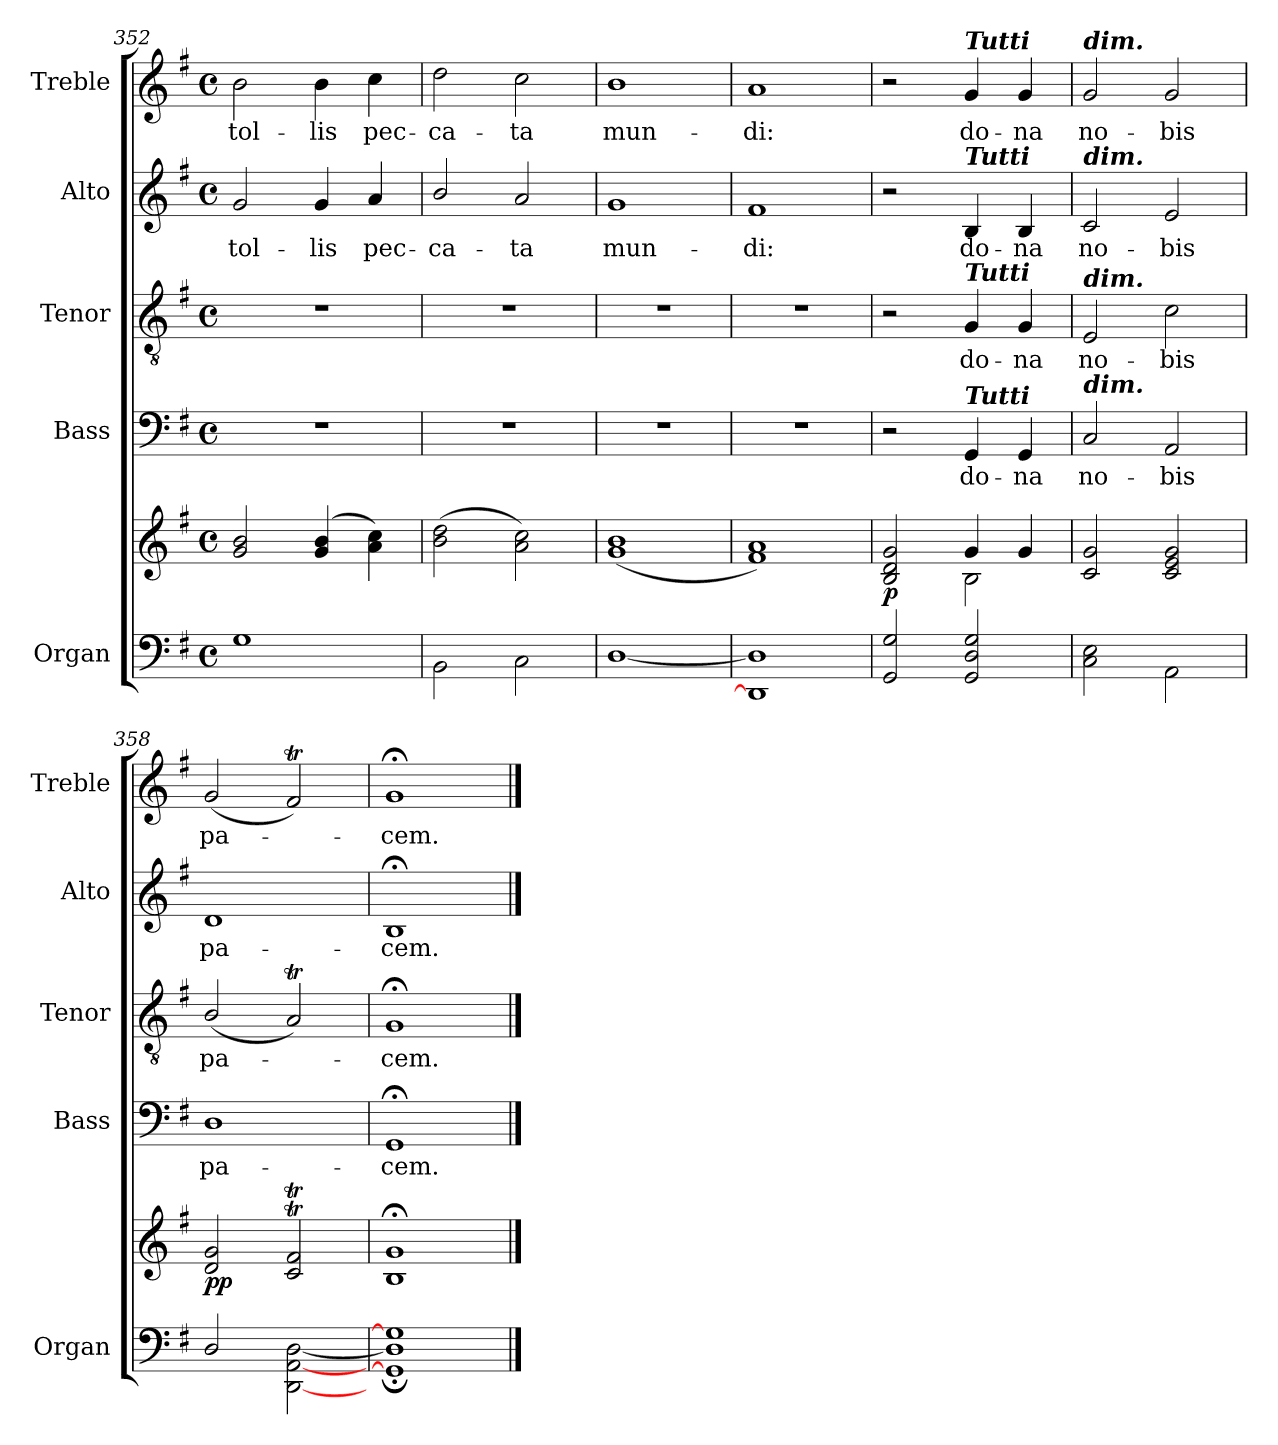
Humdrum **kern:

**kern	**kern	**dynam	**kern	**text	**kern	**text	**kern	**text	**kern	**text
*part5	*part5	*part5	*part4	*part4	*part3	*part3	*part2	*part2	*part1	*part1
*staff6	*staff5	*staff5/6	*staff4	*staff4	*staff3	*staff3	*staff2	*staff2	*staff1	*staff1
*I"Organ	*	*	*I"Bass	*	*I"Tenor	*	*I"Alto	*	*I"Treble	*
*I'Organ	*	*	*I'Bass	*	*I'Tenor	*	*I'Alto	*	*I'Treble	*
*clefF4	*clefG2	*	*clefF4	*	*clefGv2	*	*clefG2	*	*clefG2	*
*k[f#]	*k[f#]	*	*k[f#]	*	*k[f#]	*	*k[f#]	*	*k[f#]	*
*G:	*G:	*	*G:	*	*G:	*	*G:	*	*G:	*
*M4/4	*M4/4	*	*M4/4	*	*M4/4	*	*M4/4	*	*M4/4	*
*met(c)	*met(c)	*	*met(c)	*	*met(c)	*	*met(c)	*	*met(c)	*
=352	=352	=352	=352	=352	=352	=352	=352	=352	=352	=352
*^	*	*	*	*	*	*	*	*	*	*
!	!	!	!	!	!	!	!	!	!LO:LY:b	!	!LO:LY:b
1ryy	1G	2g 2b	.	1r	.	1r	.	2g	tol-	2b	tol-
!	!	!	!	!	!	!	!	!	!LO:LY:b	!	!LO:LY:b
.	.	(<4g 4b	.	.	.	.	.	4g	-lis	4b	-lis
!	!	!	!	!	!	!	!	!	!LO:LY:b	!	!LO:LY:b
.	.	4a 4cc)	.	.	.	.	.	4a	pec-	4cc	pec-
=353	=353	=353	=353	=353	=353	=353	=353	=353	=353	=353	=353
!	!	!	!	!	!	!	!	!	!LO:LY:b	!	!LO:LY:b
1ryy	2BB	(>2b 2dd	.	1r	.	1r	.	2b/	-ca-	2dd	-ca-
!	!	!	!	!	!	!	!	!	!LO:LY:b	!	!LO:LY:b
.	2C	2a 2cc)	.	.	.	.	.	2a	-ta	2cc	-ta
=354	=354	=354	=354	=354	=354	=354	=354	=354	=354	=354	=354
!	!	!	!	!	!	!	!	!	!LO:LY:b	!	!LO:LY:b
1ryy	[1D	(<1g 1b	.	1r	.	1r	.	1g	mun-	1b	mun-
=355	=355	=355	=355	=355	=355	=355	=355	=355	=355	=355	=355
!	!	!	!	!	!	!	!	!	!LO:LY:b	!	!LO:LY:b
1ryy	1DD] 1D]	1f# 1a)	.	1r	.	1r	.	1f#	-di:	1a	-di:
=356	=356	=356	=356	=356	=356	=356	=356	=356	=356	=356	=356
*	*	*^	*	*	*	*	*	*	*	*	*
!	!	!	!	!LO:DY:b	!	!	!	!	!	!	!	!
2ryy	2GG 2G	2B 2d 2g	2ryy	p	2r	.	2r	.	2r	.	2r	.
!	!	!	!	!	!	!	!	!	!	!	!LO:TX:a:Bi:t=Tutti	!
!	!	!	!	!	!	!	!	!	!LO:TX:a:Bi:t=Tutti	!	!	!
!	!	!	!	!	!	!	!LO:TX:a:Bi:t=Tutti	!	!	!	!	!
!	!	!	!	!	!LO:TX:a:Bi:t=Tutti	!	!	!	!	!	!	!
!	!	!	!	!	!	!LO:LY:b	!	!LO:LY:b	!	!LO:LY:b	!	!LO:LY:b
2ryy	2GG 2D 2G	4g	2B\	.	4GG	do-	4G	do-	4B	do-	4g	do-
!	!	!	!	!	!	!LO:LY:b	!	!LO:LY:b	!	!LO:LY:b	!	!LO:LY:b
.	.	4g	.	.	4GG	-na	4G	-na	4B	-na	4g	-na
*	*	*v	*v	*	*	*	*	*	*	*	*	*
=357	=357	=357	=357	=357	=357	=357	=357	=357	=357	=357	=357
!	!	!	!	!	!	!	!	!	!	!LO:TX:a:Bi:t=dim.	!
!	!	!	!	!	!	!	!	!LO:TX:a:Bi:t=dim.	!	!	!
!	!	!	!	!	!	!LO:TX:a:Bi:t=dim.	!	!	!	!	!
!	!	!	!	!LO:TX:a:Bi:t=dim.	!	!	!	!	!	!	!
!	!	!	!	!	!LO:LY:b	!	!LO:LY:b	!	!LO:LY:b	!	!LO:LY:b
1ryy	2C 2E	2c 2g	.	2C	no-	2E	no-	2c	no-	2g	no-
!	!	!	!	!	!LO:LY:b	!	!LO:LY:b	!	!LO:LY:b	!	!LO:LY:b
.	2AA	2c 2e 2g	.	2AA	-bis	2c	-bis	2e	-bis	2g	-bis
=358	=358	=358	=358	=358	=358	=358	=358	=358	=358	=358	=358
!	!	!	!LO:DY:b	!	!LO:LY:b	!	!LO:LY:b	!	!LO:LY:b	!	!LO:LY:b
1ryy	2D/	2d 2g	pp	1D	pa-	(<2B/	pa-	1d	pa-	(<2g	pa-
.	[2DD [2AA [2D	2cT 2f#T	.	.	.	2AT)	.	.	.	2f#t)	.
=359	=359	=359	=359	=359	=359	=359	=359	=359	=359	=359	=359
!	!	!	!	!	!LO:LY:b	!	!LO:LY:b	!	!LO:LY:b	!	!LO:LY:b
1ryy	1GG]; 1D]; 1G];	1B;< 1g;<	.	1GG;<	-cem.	1G;<	cem.	1B;<	-cem.	1g;<	cem.
*v	*v	*	*	*	*	*	*	*	*	*	*
==	==	==	==	==	==	==	==	==	==	==
*-	*-	*-	*-	*-	*-	*-	*-	*-	*-	*-
